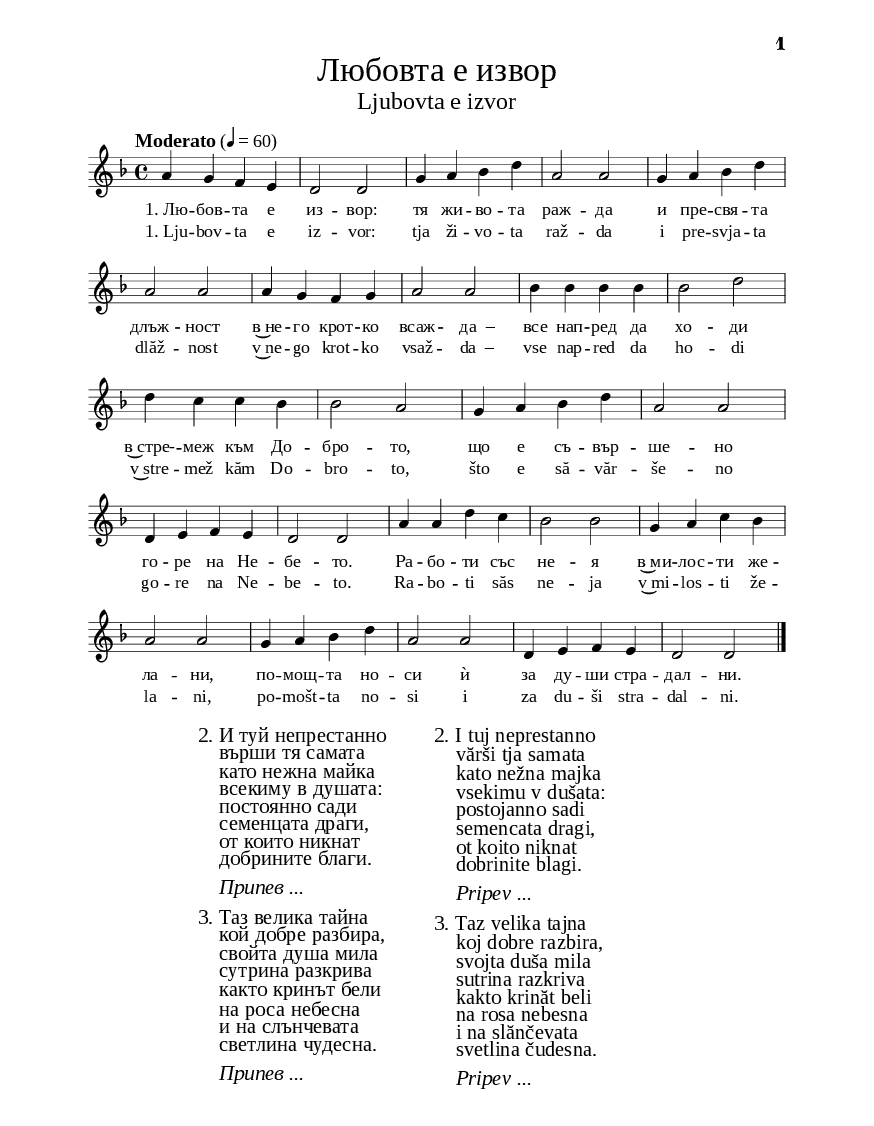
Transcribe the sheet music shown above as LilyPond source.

\version "2.24.3"

% include paper part and global functions
\include "include/globals.ily"

\bookpart {
  \label #'ref026
  \tocItem \markup "Любовта е извор – Ljubovta e izvor"
  \include "include/bookpart-paper.ily"
  \score {
    \include "include/score-layout.ily"

    \new Voice \absolute {
      \clef treble
      \key d \minor
      \time 4/4
      \tempoFunc "Moderato" 4 "60"
      \autoBeamOff
      a'4 g' f' e'| d'2 d'2| g'4 a' bes' d''| a'2 a'2 |
      g'4 a' bes' d''| \break a'2 a'2 | a'4 g'4 f'4 g'4 a'2 a'2|
      bes'4 bes'4 bes'4 bes'4 | bes'2 d''2 | \break d''4 c''4 c''4 bes'4 bes'2 a'2 |
      g'4 a'4 bes'4 d''4 | a'2 a'2 | \break d'4 e'4 f'4 e'4 |  d'2 d'2 |
      a'4 a'4 d''4 c''4 | bes'2 bes'2 | g'4 a'4 c''4 bes'4 | \break a'2 a'2 |
      g'4 a'4 bes'4 d''4 | a'2 a'2 | d'4 e'4 f'4 e'4 | d'2 d'2 | \bar "|." \break
    }

    \addlyrics {
      "1. Лю" -- бов -- та е из -- вор: тя жи -- во -- та раж -- да
      и пре -- свя -- та длъж -- ност в~не -- го крот -- ко всаж -- "   да  –"
      все нап -- ред да хо -- ди "в~стре-" -- меж към До -- бро -- то,
      що е съ -- вър -- ше -- но го -- ре на Не -- бе -- то.
      Ра -- бо -- ти със не -- я в~ми -- лос -- ти же -- ла -- ни,
      по -- мощ -- та но -- си ѝ за ду -- ши стра -- дал -- ни.
    }

    \addlyrics {
      "1. Lju" -- bov -- ta e iz -- vor: tja ži -- vo -- ta raž -- da
      i pre -- svja -- ta dlăž -- nost v~ne -- go krot -- ko vsaž -- "   da  –"
      vse nap -- red da ho -- di v~stre -- mež kăm Do -- bro -- to,
      što e să -- văr -- še -- no go -- re na Ne -- be -- to.
      Ra -- bo -- ti săs ne -- ja v~mi -- los -- ti že -- la -- ni,
      po -- mošt -- ta no -- si i za du -- ši stra -- dal -- ni.
    }

    \header {
      title = \titleFunc "Любовта е извор" "Ljubovta e izvor"
    }

    \midi{}

  } % score
  \markup \vspace #0.3
  \markup \abs-fontsize #10 {
    \hspace #15
    \override #`(baseline-skip . ,bgCoupletBaselineSkip)
    \column {

      \line { 2. И туй непрестанно  }
      \line {   "   " върши тя самата }
      \line {   "   " като нежна майка }
      \line {   "   " всекиму в душата:  }
      \line {   "   " постоянно сади}
      \line {   "   " семенцата драги,}
      \line {   "   " от които никнат}
      \line {   "   " добрините благи.}
      \vspace #0.5
      \line { "   " \italic {Припев ...} }
      \vspace #0.5

      \line { 3. Таз велика тайна }
      \line {   "   " кой добре разбира, }
      \line {   "   " свойта душа мила }
      \line {   "   " сутрина разкрива }
      \line {   "   " както кринът бели}
      \line {   "   "на роса небесна}
      \line {   "   "и на слънчевата}
      \line {   "   "светлина чудесна.}
      \vspace #0.5
      \line { "   " \italic {Припев ...} }



    }

    \hspace #6
    \override #`(baseline-skip . ,bgCoupletBaselineSkip)
    \column {

      \line { 2. I tuj neprestanno  }
      \line {   "   " vărši tja samata }
      \line {   "   " kato nežna majka }
      \line {   "   " vsekimu v dušata:  }
      \line {   "   " postojanno sadi}
      \line {   "   " semencata dragi,}
      \line {   "   " ot koito niknat}
      \line {   "   " dobrinite blagi.}
      \vspace #0.5
      \line { "   " \italic {Pripev ...} }
      \vspace #0.5

      \line { 3. Taz velika tajna }
      \line {   "   " koj dobre razbira, }
      \line {   "   " svojta duša mila }
      \line {   "   " sutrina razkriva }
      \line {   "   " kakto krinăt beli}
      \line {   "   "na rosa nebesna}
      \line {   "   "i na slănčevata}
      \line {   "   "svetlina čudesna.}
      \vspace #0.5
      \line { "   " \italic {Pripev ...} }




    } %column
  } % markup

  \pageBreak
  \markup \abs-fontsize #10 {
    \hspace #15
    \override #`(baseline-skip . ,bgCoupletBaselineSkip) % affects space between column lines
    \column {
      \line { 4. Слънцето, което }
      \line {   "   " оживотворява }
      \line {   "   " овреме човека,}
      \line {   "   " топло озарява, }
      \line {   "   "буди и възраства}
      \line {   "   "в него семенцата}
      \line {   "   "и му пълни тайно}
      \line {   "   "с добрини душата.}
      \vspace #0.5
      \line { "   " \italic {Припев ...} }
      \vspace #0.5
      \line { 5. Плодове тъй сладки, }
      \line {   "   " в Любовта узрели, }
      \line {   "   "най-блажен ще бъде}
      \line {   "   "тоз, който ви вкуси.}
      \line {   "   "В жилища небесни}
      \line {   "   "вечно ще живее,}
      \line {   "   "пред престола Божи}
      \line {   "   "песни ще да пее.}
      \line { "   " \italic {Припев ...} }
      \vspace #0.3
    }

    \hspace #6
    \override #`(baseline-skip . ,bgCoupletBaselineSkip)
    \column {


      \line { 4. Slănceto, koeto }
      \line {   "   " oživotvorjava }
      \line {   "   " ovreme čoveka,}
      \line {   "   " toplo ozarjava, }
      \line {   "   "budi i văzrastva}
      \line {   "   "v nego semencata}
      \line {   "   "i mu pălni tajno}
      \line {   "   "s dobrini dušata.}
      \vspace #0.5
      \line { "   " \italic {Pripev ...} }
      \vspace #0.5
      \line { 5. Plodove tăj sladki, }
      \line {   "   " v Ljubovta uzreli, }
      \line {   "   "naj-blažen šte băde}
      \line {   "   "toz, kojto vi vkusi.}
      \line {   "   "V žilišta nebesni}
      \line {   "   "večno šte živee,}
      \line {   "   "pred prestola Boži}
      \line {   "   "pesni šte da pee.}
      \line { "   " \italic {Pripev ...} }
    } %column

  } % markup

  \markup \empty-one

  % include foreign translation(s) of the song
  \version "2.24.4"


\markup \fill-line { \fontsize #deTitleFontSize "Die Liebe ist eine Quelle" }
\markup \null
\markup \null
\markup \abs-fontsize #10 {
  
  \override #`(baseline-skip . ,deCoupletBaselineSkip)

  \column {

    \line {   1. Die Liebe ist eine Quelle, }
    \line {   "   "sie gebiert das Leben}

    \line {   "   "und eine allheilige Pflicht }
    \line {   "   " sät sie in ihm sanft: }

    \line {   "   " auf dass es immer voranschreitet }

    \line {   "   "im Streben nach dem Guten,}

    \line {   "   "das vollkommen ist oben im Himmel.}

    \vspace #0.5
    \line { "   " \italic { Refrain:}  }


    \line {   "   "Arbeite mit ihr, }

    \line {   "   "in der gewünschten Barmherzigkeit,}

    \line {   "   "und bringe ihre Hilfe}

    \line {   "   "für die leidenden Seelen.}

    \vspace #0.5

    \line {   2. Dies vollbringt sie selbst unaufhörlich}

    \line {   "   "wie eine zärtliche Mutter}

    \line {   "   "in jedermanns Seele – sie sät immerdar}

    \line {   "   "die lieben Samenkörnchen, aus denen}

    \line {   "   " die gütigen Wohltaten sprießen.}

    \vspace #0.5
    \line { "   " \italic { Refrain ...}  }
    \vspace #0.5

    \line {   3. Dieses große Geheimnis, wer es gut versteht, }

    \line {   "   "   öffnet seine liebe Seele am Morgen,}

    \line {   "   " wie die weiße Lilie im himmlischen Tau }

    \line {   "   " und im wunderbaren Sonnenlicht.}
    \vspace #0.5
    \line { "   " \italic { Refrain ...}  }
    
  

  }
  

   \override #`(baseline-skip . ,deCoupletBaselineSkip)


  \column {

    \line {   4. Die Sonne, die den Menschen  }

    \line {   "   "     zur  rechten Zeit belebt, }
    
    \line {   "   "     scheint warm, erweckt }
    \line {   "   "     und lässt gedeihen}

    \line {   "   "    in ihm die Samenkörnchen}

    \line {   "   "   und füllt geheimnisvoll }

    \line {   "   "    mit Tugenden seine Seele.}

    \vspace #0.5
    \line { "   " \italic { Refrain ...}  }

    \vspace #0.5



    \line {   5. Die so süßen Früchte,   }

    \line {   "   " in der Liebe gereift: }
    
    \line {   "   "  Am seligsten wird der sein, }

    \line {   "   "der sie kostet. }
    
   \line {   "   " In himmlischen Wohnstätten}

    \line {   "   "  wird er ewig leben, }

    \line {   "   " vor dem Thron Gottes }
    
   \line {   "   "  wird er Lieder singen. }


    \line { "   " \italic { Refrain ...}  }



  }
}




} % bookpart

